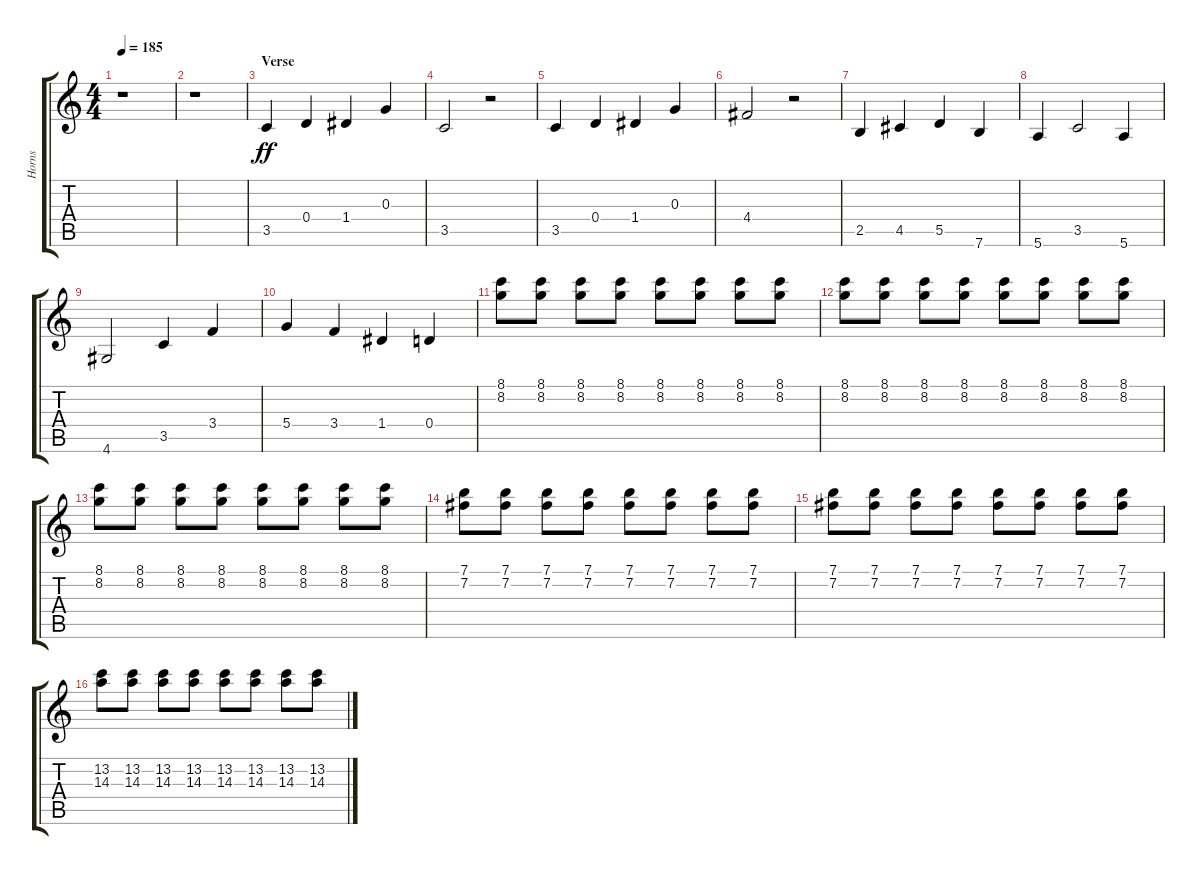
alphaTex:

\track ("Horns" "Horns") {instrument electricguitarclean}
\staff {score tabs}
\tuning (E4 B3 G3 D3 A2 E2) {hide}
\ts (4 4)
\tempo 185
\clef g2
\ks aminor
r.1{dy ff} |
r.1 |
\section ("" "Verse")
3.5.4 0.4.4 1.4.4 0.3.4 |
3.5.2 r.2 |
3.5.4 0.4.4 1.4.4 0.3.4 |
4.4.2 r.2 |
2.5.4 4.5.4 5.5.4 7.6.4 |
5.6.4 3.5.2 5.6.4 |
4.6.2 3.5.4 3.4.4 |
5.4.4 3.4.4 1.4.4 0.4.4 |
(8.1 8.2).8 (8.1 8.2).8 (8.1 8.2).8 (8.1 8.2).8 (8.1 8.2).8 (8.1 8.2).8 (8.1 8.2).8 (8.1 8.2).8 |
(8.1 8.2).8 (8.1 8.2).8 (8.1 8.2).8 (8.1 8.2).8 (8.1 8.2).8 (8.1 8.2).8 (8.1 8.2).8 (8.1 8.2).8 |
(8.1 8.2).8 (8.1 8.2).8 (8.1 8.2).8 (8.1 8.2).8 (8.1 8.2).8 (8.1 8.2).8 (8.1 8.2).8 (8.1 8.2).8 |
(7.1 7.2).8 (7.1 7.2).8 (7.1 7.2).8 (7.1 7.2).8 (7.1 7.2).8 (7.1 7.2).8 (7.1 7.2).8 (7.1 7.2).8 |
(7.1 7.2).8 (7.1 7.2).8 (7.1 7.2).8 (7.1 7.2).8 (7.1 7.2).8 (7.1 7.2).8 (7.1 7.2).8 (7.1 7.2).8 |
(13.2 14.3).8 (13.2 14.3).8 (13.2 14.3).8 (13.2 14.3).8 (13.2 14.3).8 (13.2 14.3).8 (13.2 14.3).8 (13.2 14.3).8
